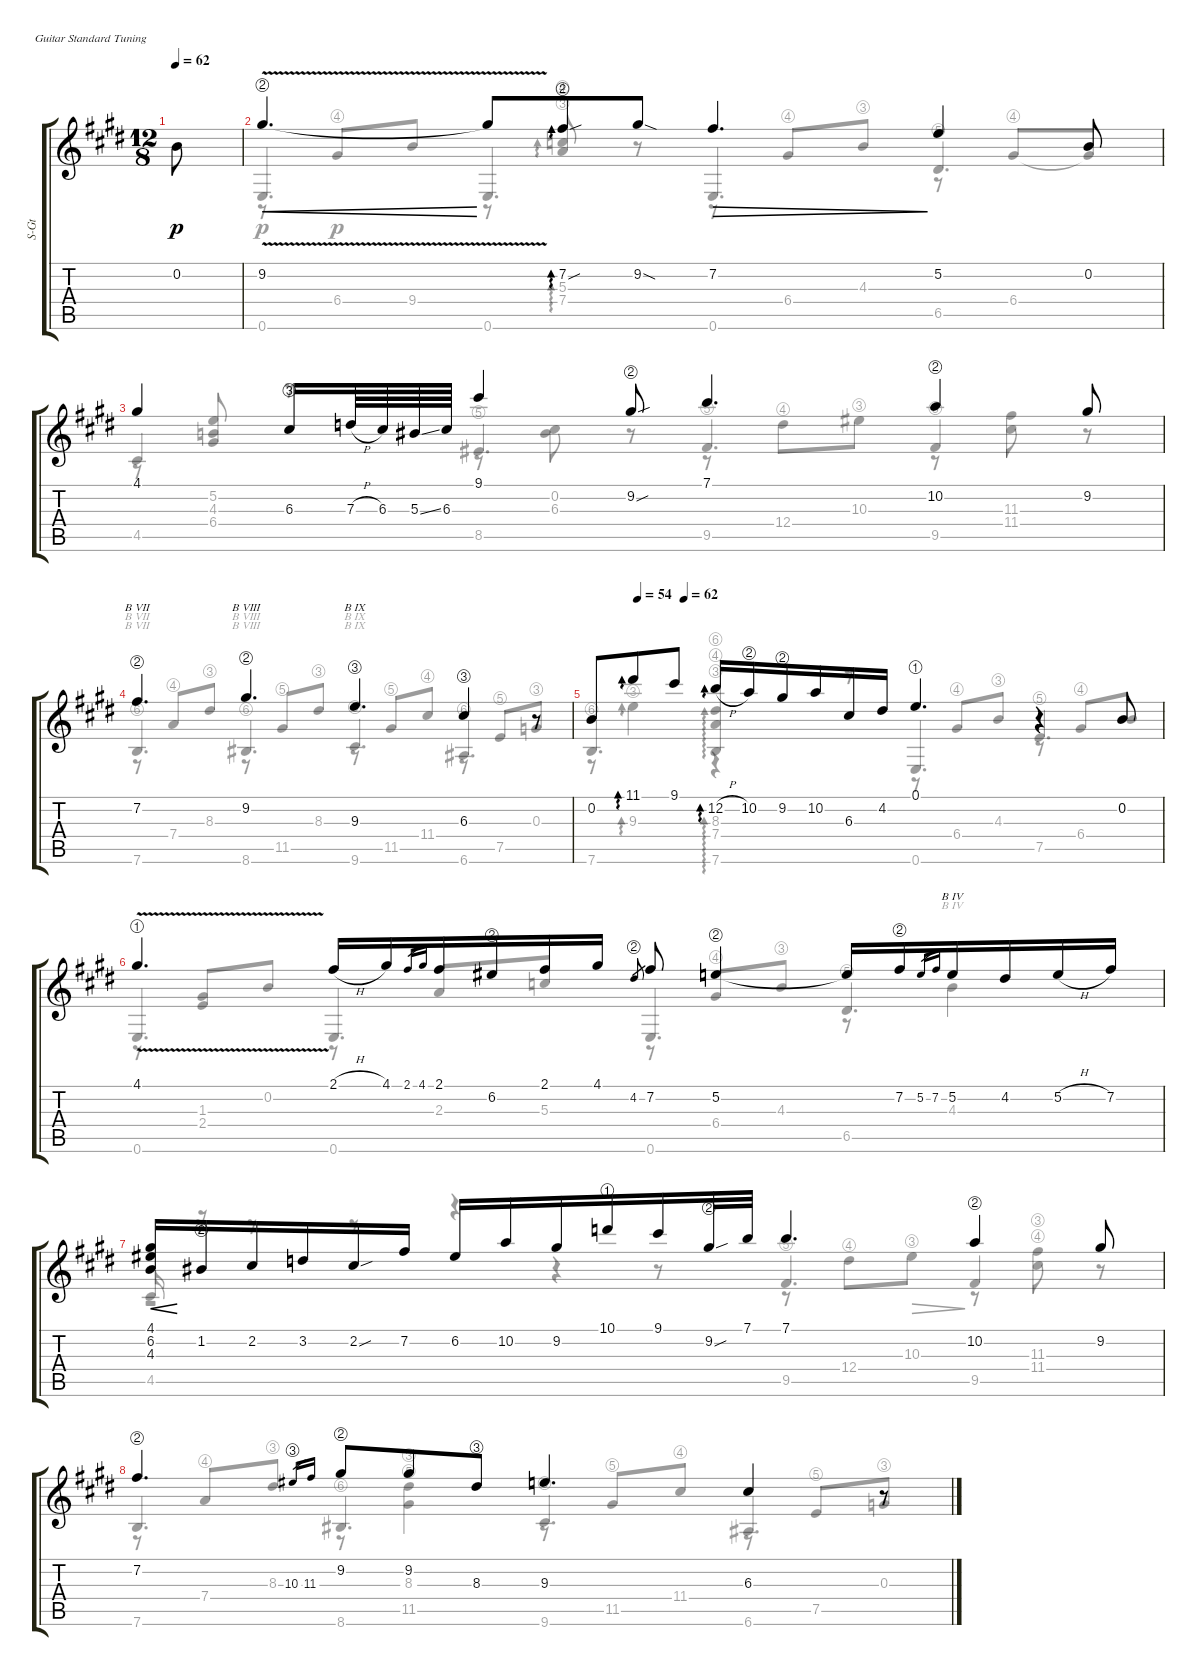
\defaultSystemsLayout 4
\bracketExtendMode groupsimilarinstruments
\track ("Steel Guitar" "S-Gt") {instrument acousticguitarsteel}
\staff {score tabs}
\tuning (E4 B3 G3 D3 A2 E2)
\voice
\ts (12 8)
\ac
\tempo 62
\clef g2
\ks e
0.2{acc forcenatural}.8{dy p instrument acousticguitarsteel beam Down} |
9.2{string v acc #}.4{d cre beam Up} 9.2{t acc #}.8{beam Up} 7.2{string sou acc #}.8{ad 0 beam Up} 9.2{sod acc #}.8{beam Up} 7.2{acc #}.4{d dec beam Up} 5.2{acc forcenatural}.4{beam Up} 0.2{acc forcenatural}.8{beam Up} |
4.1{acc #}.4{beam Up} 6.3{string acc #}.16{beam Up} 7.3{h acc forcenatural}.64{beam Up} 6.3{acc #}.64{beam Up} 5.3{ss acc #}.64{beam Up} 6.3{acc #}.64{beam Up} 9.1{acc #}.4{beam Up} 9.2{string sou acc #}.8{beam Up} 7.1{acc forcenatural}.4{d beam Up} 10.2{string acc forcenatural}.4{beam Up} 9.2{acc #}.8{beam Up} |
7.2{string acc #}.4{d barre (7 full) beam Up} 9.2{string acc #}.4{d barre (8 full) beam Up} 9.3{string acc forcenatural}.4{d barre (9 full) beam Up} 6.3{string acc #}.4{beam Up} r.8{beam Up} |
\tempo (54 0.0825)
\tempo (62 0.16375)
\tempo (62 0.5 hide)
0.2{acc forcenatural}.8{beam Up beam merge} 11.1{acc #}.8{ad 0 beam Up beam merge} 9.1{acc #}.8{beam Up beam split} 12.2{h acc forcenatural}.16{ad 0 beam Up} 10.2{string acc forcenatural}.16{beam Up} 9.2{string acc #}.16{beam Up} 10.2{acc forcenatural}.16{beam Up} 6.3{acc #}.16{beam Up} 4.2{acc #}.16{beam Up} 0.1{string acc forcenatural}.4{d beam Up} r.4{beam Up} 0.2{acc forcenatural}.8{beam Up} |
4.1{string v acc #}.4{d beam Up} 2.1{h acc #}.16{beam Up} 4.1{acc #}.16{beam Up} 2.1{acc #}.16{gr beam Up} 4.1{acc #}.16{gr beam Up} 2.1{acc #}.16{beam Up} 6.2{string acc #}.16{beam Up} 2.1{acc #}.16{beam Up} 4.1{acc #}.16{beam Up} 4.2{string acc #}.8{gr beam Up} 7.2{acc #}.8{beam Up} 5.2{string acc forcenatural}.4{beam Up} 5.2{t acc forcenatural}.16{beam Up} 7.2{string acc #}.16{beam Up} 5.2{acc forcenatural}.16{gr beam Up} 7.2{acc #}.16{gr beam Up} 5.2{acc forcenatural}.16{barre (4 full) beam Up} 4.2{acc #}.16{beam Up} 5.2{h acc forcenatural}.16{beam Up} 7.2{acc #}.16{beam Up} |
(6.2{acc #} 4.3{acc forcenatural} 4.1{acc #}).16{cre beam Up} 1.2{string acc #}.16{beam Up} 2.2{acc #}.16{beam Up} 3.2{acc forcenatural}.16{beam Up} 2.2{sou acc #}.16{beam Up} 7.2{acc #}.16{beam Up} 6.2{acc #}.16{beam Up} 10.2{acc forcenatural}.16{beam Up} 9.2{acc #}.16{beam Up} 10.1{string acc forcenatural}.16{beam Up} 9.1{acc #}.16{beam Up} 9.2{string sou acc #}.32{beam Up} 7.1{acc forcenatural}.32{beam Up} 7.1{acc forcenatural}.4{d beam Up} 10.2{string acc forcenatural}.4{beam Up} 9.2{acc #}.8{beam Up} |
7.2{string acc #}.4{d beam Up} 10.3{string acc #}.16{gr beam Up} 11.3{acc #}.16{gr beam Up} 9.2{string acc #}.8{beam Up} 9.2{acc #}.8{beam Up} 8.3{string acc #}.8{beam Up} 9.3{acc forcenatural}.4{d beam Up} 6.3{acc #}.4{beam Up} r.8{beam Up}
\voice
\clef g2
\ottava regular
\simile none
\ks e
|
0.6{acc forcenatural}.4{d beam Up} 0.6{acc forcenatural}.4{d beam Up} 0.6{acc forcenatural}.4{d beam Up} 6.5{string acc #}.4{d beam Up} |
4.5{acc #}.4{beam Up} r.8{beam Up} 8.5{string acc #}.4{d beam Up} 9.5{string acc #}.4{d beam Up} 9.5{string acc #}.4{beam Up} r.8{beam Down} |
7.6{string acc forcenatural}.4{d barre (7 full) beam Up} 8.6{string acc #}.4{d barre (8 full) beam Up} 9.6{string acc #}.4{d barre (9 full) beam Up} 6.6{string acc #}.4{d beam Up} |
7.6{string acc forcenatural}.4{d beam Up} (7.6{string acc forcenatural} 7.4{string acc forcenatural} 8.3{string acc #}).4{ad 0 beam Up} r.8{beam Down} 0.6{acc forcenatural}.4{d beam Up} 7.5{string acc forcenatural}.4{d beam Up} |
0.6{acc forcenatural}.4{d beam Up} 0.6{acc forcenatural}.4{d beam Up} 0.6{acc forcenatural}.4{d beam Up} 6.5{string acc #}.4{d beam Up} |
4.5{acc #}.16{beam Up} r.16{beam Up} r.8{beam Up} r.8{beam Up} r.4{beam Up} r.8{beam Up} 9.5{string acc #}.4{d beam Up} 9.5{acc #}.4{beam Up} r.8{beam Up} |
7.6{acc forcenatural}.4{d beam Up} 8.6{string acc #}.4{d beam Up} 9.6{string acc #}.4{d beam Up} 6.6{acc #}.4{d beam Up}
\voice
\clef g2
\ottava regular
\simile none
\ks e
|
r.8{beam Up} 6.4{string acc #}.8{beam Up} 9.4{acc forcenatural}.8{beam Up} r.8{beam Up} (7.4{string acc forcenatural} 5.3{string acc forcenatural}).8{ad 0 beam Down} r.8{beam Down} r.8{beam Up} 6.4{string acc #}.8{beam Up} 4.3{string acc forcenatural}.8{beam Up} r.8{beam Up} 6.4{string acc #}.8{beam Up} 6.4{t acc #}.8{beam Up} |
r.8{beam Up} (5.2{acc forcenatural} 4.3{acc forcenatural} 6.4{acc #}).8{beam Down} r.8{beam Down} r.8{beam Down} (6.3{acc #} 0.2{acc forcenatural}).8{beam Down} r.8{beam Down} r.8{beam Down} 12.4{string acc forcenatural}.8{beam Down} 10.3{string acc #}.8{beam Down} r.8{beam Down} (11.4{acc #} 11.3{acc #}).8{beam Down} r.8{beam Down} |
r.8{barre (7 full) beam Up} 7.4{string acc forcenatural}.8{beam Down} 8.3{string acc #}.8{beam Down} r.8{barre (8 full) beam Up} 11.5{string acc #}.8{beam Down} 8.3{string acc #}.8{beam Down} r.8{barre (9 full) beam Up} 11.5{string acc #}.8{beam Up} 11.4{string acc #}.8{beam Up} r.8{beam Up} 7.5{string acc forcenatural}.8{beam Up} 0.3{string acc forcenatural}.8{beam Up} |
r.8{beam Up} 9.3{string acc forcenatural}.4{ad 0 beam Down} r.4{ad 0 beam Down} r.8{beam Down} r.8{beam Up} 6.4{string acc #}.8{beam Up} 4.3{string acc forcenatural}.8{beam Up} r.8{beam Up} 6.4{string acc #}.8{beam Up} 0.2{acc forcenatural}.8{beam Up} |
r.8{beam Up} (2.4{acc forcenatural} 1.3{acc #}).8{beam Up} 0.2{acc forcenatural}.8{beam Up} r.8{beam Up} 2.3{acc forcenatural}.8{beam Down} 5.3{acc forcenatural}.8{beam Down} r.8{beam Up} 6.4{string acc #}.8{beam Up} 4.3{string acc forcenatural}.8{beam Up} r.8{beam Up} 4.3{acc forcenatural}.4{barre (4 full) beam Down} |
r.2{beam Up} r.4{beam Up} r.8{beam Down} 12.4{string acc forcenatural}.8{beam Down} 10.3{string acc #}.8{dec beam Down} r.8{beam Down} (11.3{string acc #} 11.4{string acc #}).8{beam Down} r.8{beam Down} |
r.8{beam Up} 7.4{string acc forcenatural}.8{beam Down} 8.3{string acc #}.8{beam Down} r.8{beam Up} (8.3{string acc #} 11.5{string acc #}).4{beam Down} r.8{beam Up} 11.5{string acc #}.8{beam Up} 11.4{string acc #}.8{beam Up} r.8{beam Up} 7.5{string acc forcenatural}.8{beam Up} 0.3{string acc forcenatural}.8{beam Up}
